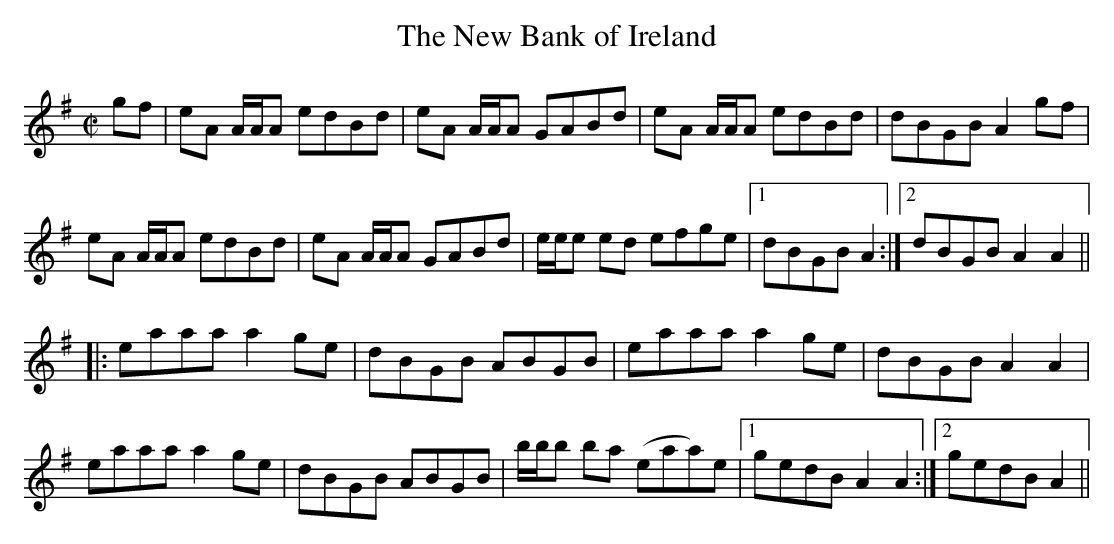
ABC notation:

X:1
T:New Bank of Ireland, The
M:C|
L:1/8
K:Ador
gf|eA A/A/A edBd|eA A/A/A GABd|eA A/A/A edBd|dBGB A2 gf|
eA A/A/A edBd|eA A/A/A GABd|e/e/e ed efge|1dBGB A2:|2dBGB A2A2||
|:eaaa a2 ge|dBGB ABGB|eaaa a2 ge|dBGB A2A2|
eaaa a2 ge|dBGB ABGB|b/b/b ba (eaa)e|1 gedB A2A2:|2gedB A2||
